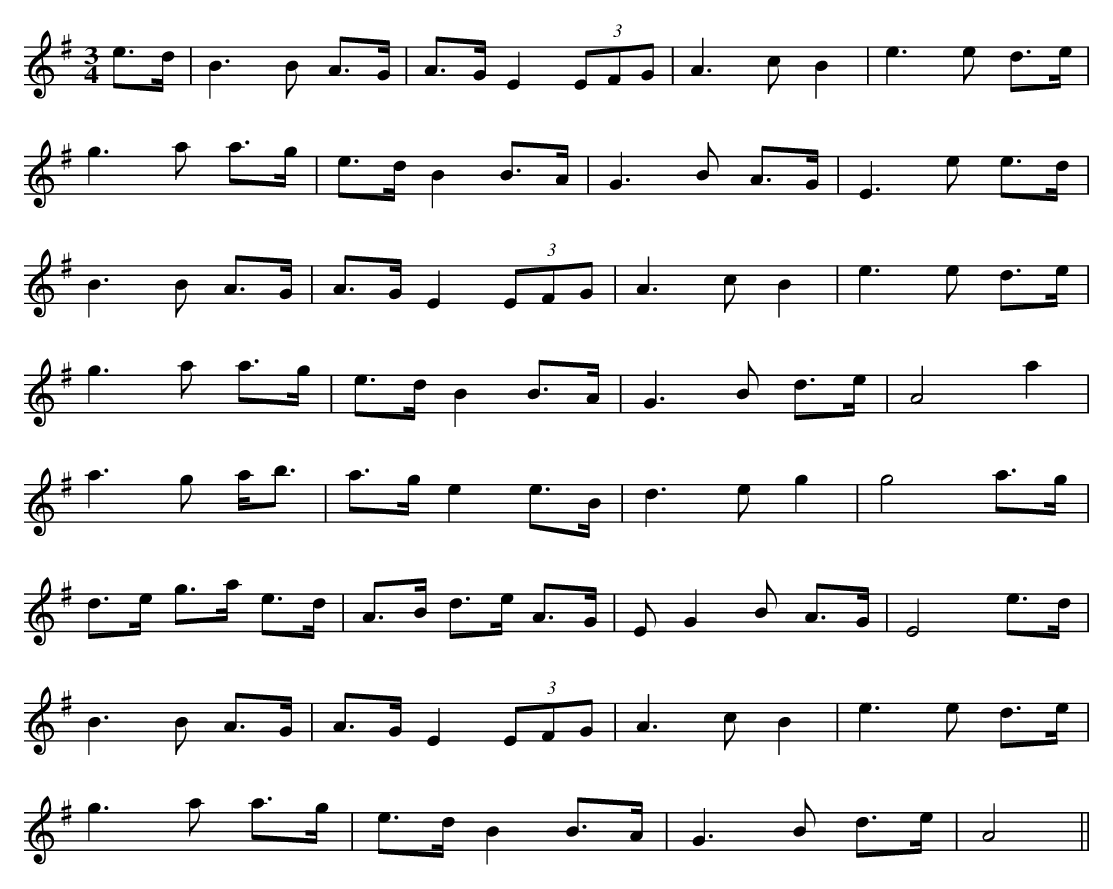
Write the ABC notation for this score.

X:1
M:3/4
K:Emin
e>d|B3 B A>G|A>GE2(3EFG|A3 c B2|e3 e d>e|
g3 a a>g|e>dB2B>A|G3 B A>G|E3 e e>d|
B3 B A>G|A>GE2(3EFG|A3 cB2|e3 e d>e|
g3 a a>g|e>dB2B>A|G3 B d>e|A4 a2|
a3 g a<b|a>ge2 e>B|d3 eg2|g4 a>g|
d>e g>a e>d|A>B d>e A>G|E G2 B A>G|E4 e>d|
B3 B A>G|A>GE2(3EFG|A3 c B2|e3 e d>e|
g3 a a>g|e>dB2B>A|G3 B d>e|A4||
